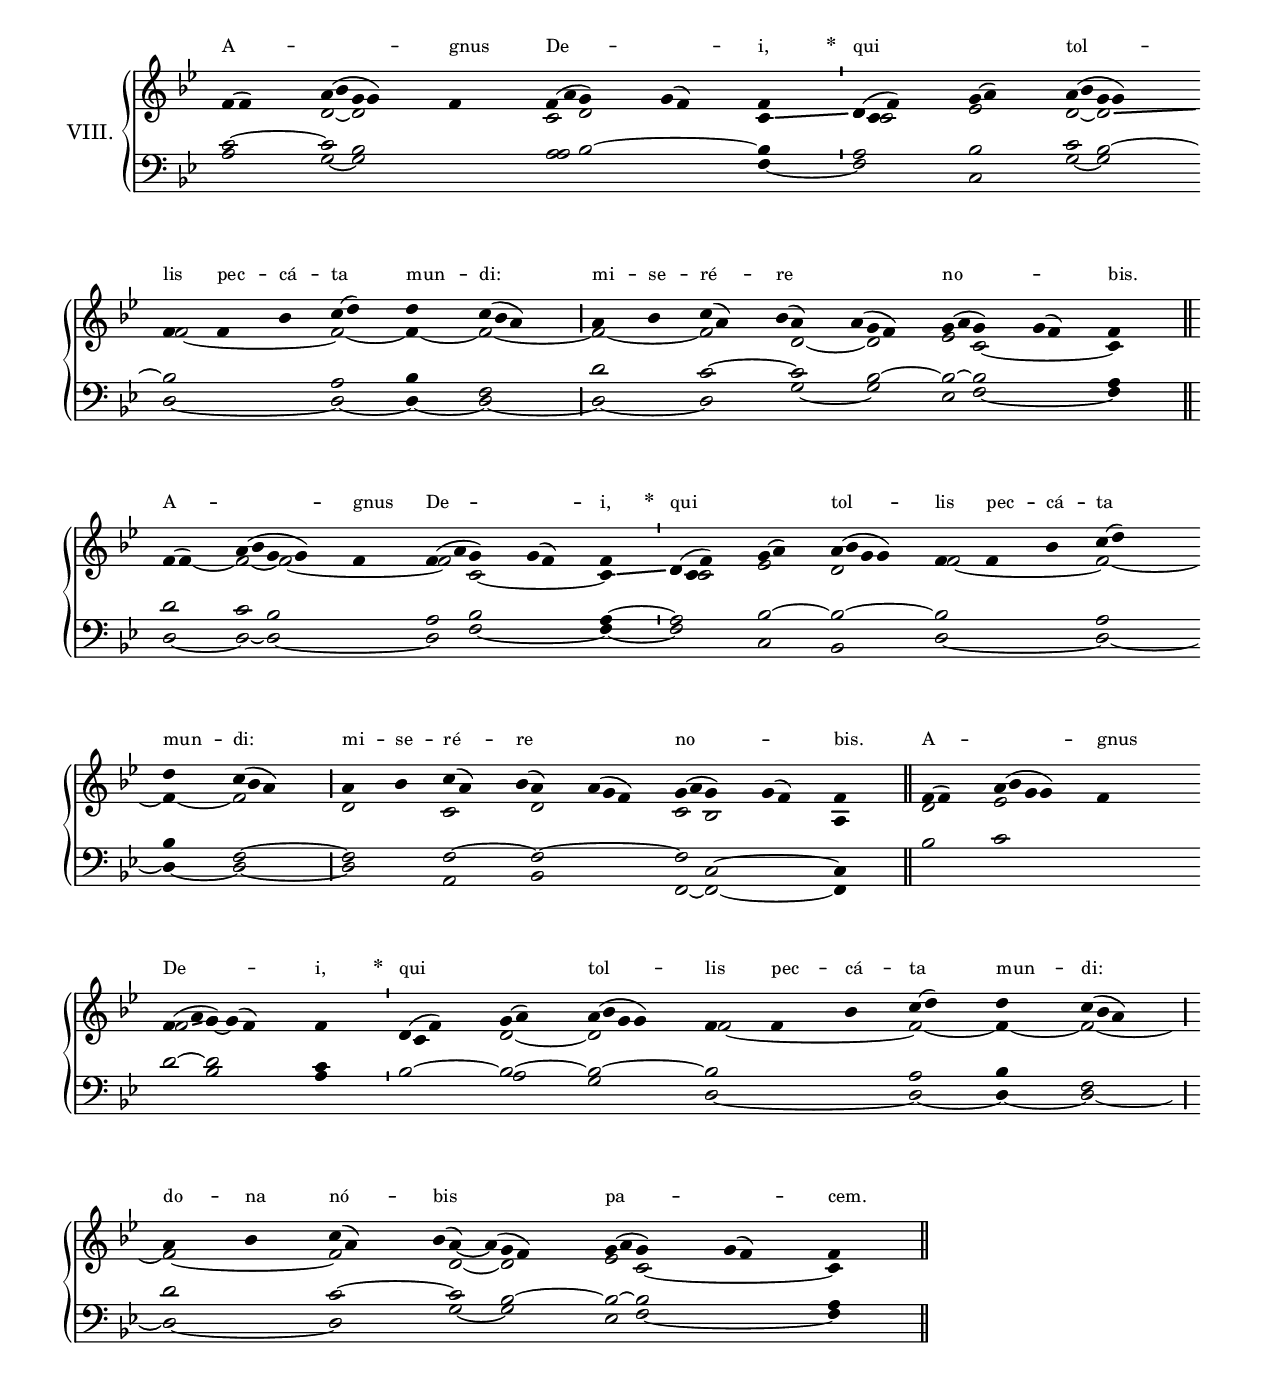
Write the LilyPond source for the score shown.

\version "2.18"
\include "gregorian.ly"
\include "noh2.ily"

%Page reference: page v.150
%(volume.page)

global = {
 \key f \mixolydian
 \cadenzaOn 
 \override Glissando #'thickness = #2.0
 \override Glissando #'breakable = ##t
}

chantText = \lyricmode {
A -- _ gnus De -- _ i, 
\set stanza = " * " qui _ tol -- lis pec -- cá -- ta mun -- di: 
mi -- se -- ré -- re _ no -- _ bis. 
A -- _ gnus De -- _ i, 
\set stanza = " * " qui _ tol -- lis pec -- cá -- ta mun -- di: 
mi -- se -- ré -- re _ no -- _ bis. 
A -- _ gnus De -- i, 
\set stanza = " * " qui _ tol -- lis pec -- cá -- ta mun -- di: 
do -- na nó -- bis pa -- _ cem. }

chantMusic = {
\tieDown   f'4 ( f'4) a'4 ( bes'4 g'4 g'4) f'4 f'4 ( a'4 g'4) g'4 ( f'4) f'4 \divisioMinima
 d'4 ( c'4 f'4)  g'4 ( a'4 )  a'4 ( bes'4 g'4 g'4 )\forceBreak
 f'4 f'4 bes'4 c''4 ( d''4) d''4 c''4 ( bes'4 a'4) \divisioMaior
 a'4 bes'4 c''4 ( a'4) bes'4 ( a'4) a'4 ( g'4 f'4) g'4 ( a'4 g'4) g'4 ( f'4) f'4 \finalis
 \forceBreak
 f'4 ( f'4) a'4 ( bes'4 g'4 g'4) f'4 f'4 ( a'4 g'4) g'4 ( f'4) f'4 \divisioMinima
 d'4 ( c'4 f'4) g'4 ( a'4) a'4 ( bes'4 g'4 g'4) f'4 f'4 bes'4 c''4 ( d''4) \forceBreak
 d''4 c''4 ( bes'4 a'4) \divisioMaior
 a'4 bes'4 c''4 ( a'4) bes'4 ( a'4) a'4 ( g'4 f'4) g'4 ( a'4 g'4) g'4 ( f'4) f'4 \finalis
 f'4 ( f'4) a'4 ( bes'4 g'4 g'4) f'4 \forceBreak
 f'4 ( a'4 g'4) ~ g'4 ( f'4) f'4 \divisioMinima
 d'4 ( c'4 f'4) g'4 ( a'4) a'4 ( bes'4 g'4 g'4) f'4 f'4 bes'4 c''4 ( d''4) d''4 c''4 ( bes'4 a'4) \divisioMaior
 \forceBreak
 a'4 bes'4 c''4 ( a'4) bes'4 ( a'4) ~ a'4 ( g'4 f'4) g'4 ( a'4 g'4) g'4 ( f'4) f'4 \finalis

}

altoMusic = {
r2 d'2 ~ d'2*3/2 c'2 d'2*3/2 c'4 -\tweak Glissando.Y-offset #-0.8 \glissando \divisioMinima
d'4 c'2 ees'2 d'2 ~ d'2 \glissando f'2*3/2 ~ f'2 ~ f'4 ~ f'2*3/2 ~ \divisioMaior
f'2 ~ f'2*3/2 d'2 ~ d'2 ees'2 c'2*3/2 ~ c'4 \finalis
r4 f'4 ~ f'2 ~ f'2*3/2 ~ f'2 c'2*3/2 ~ c'4 -\tweak Glissando.Y-offset #-0.8 \glissando \divisioMinima
d'4 c'2 ees'2 d'2*4/2 f'2*3/2 ~ f'2 ~ f'4 ~ f'2*3/2 \divisioMaior
d'2 c'2*3/2 d'2*4/2 c'2 bes2*3/2 a4 \finalis
d'2 ees'2*5/2 f'2 -\tweak Glissando.Y-offset #-0.8 \glissando g'4 r2*3/2 \divisioMinima
r2*3/2 d'2 ~ d'2*4/2 f'2*3/2 ~ f'2 ~ f'4 ~ f'2*3/2 ~ \divisioMaior
f'2 ~ f'2*3/2 d'2 ~ d'2 ees'2 c'2*3/2 ~ c'4 \finalis
}

tenorMusic = {
c'2 ~ c'2 bes2*3/2 a2 bes2*3/2 ~ bes4 \divisioMinima
a2*3/2 bes2 c'2 bes2 ~ bes2*3/2 a2 bes4 f2*3/2 \divisioMaior
d'2 c'2*3/2 ~ c'2 bes2 ~ bes2 ~ bes2*3/2 a4 \finalis
d'2 c'2 bes2*3/2 a2 bes2*3/2 a4 ~ \divisioMinima
a2*3/2 bes2 ~ bes2*4/2 ~ bes2*3/2 a2 bes4 f2*3/2 ~ \divisioMaior
f2 f2*3/2 ~ f2*4/2 ~ f2 c2*3/2 ~ c4 \finalis
bes2 c'2*5/2 d'2 ~ d'2*3/2 c'4 \divisioMinima
bes2*3/2 ~ bes2 ~ bes2*4/2 ~ bes2*3/2 a2 bes4 f2*3/2 \divisioMaior
d'2 c'2*3/2 ~ c'2 bes2 ~ bes2 ~ bes2*3/2 a4 \finalis
}

bassMusic = {
a2 g2 ~ g2*3/2 \shiftRight a2*5/2 f4 ~ \divisioMinima
f2*3/2 c2 g2 ~ g2 d2*3/2 ~ d2 ~ d4 ~ d2*3/2 ~ \divisioMaior
d2 ~ d2*3/2 g2 ~ g2 ees2 f2*3/2 ~ f4 \finalis
d2 ~ d2 ~ d2*3/2 ~ d2 f2*3/2 ~ f4 ~ \divisioMinima
f2*3/2 c2 bes,2*4/2 d2*3/2 ~ d2 ~ d4 ~ d2*3/2 ~ \divisioMaior
d2 a,2*3/2 bes,2*4/2 f,2 ~ f,2*3/2 ~ f,4 \finalis
s2*9/2 bes2*3/2 a4 \divisioMinima
s2*3/2 a2 g2*4/2 d2*3/2 ~ d2 ~ d4 ~ d2*3/2 ~ \divisioMaior
d2 ~ d2*3/2 g2 ~ g2 ees2 f2*3/2 ~ f4 \finalis
}

voiceLines = {
\voiceLineStyle


}

\score{
  <<
    \new Lyrics
    \new GrandStaff <<
      \set GrandStaff.autoBeaming = ##f
      \set GrandStaff.instrumentName = \markup \center-column {
        "VIII."
      }
      \new Staff = up <<
        \new Voice = "chant" {
          \voiceOne \global \chantMusic
        }
        \new Voice {
          \voiceTwo \global \altoMusic
        }
      >>

      \new Staff = down <<
        \clef bass
        \new Voice {
          \voiceOne \global \tenorMusic
        }
        \new Voice {
          \voiceTwo \global \bassMusic
        }
	\new Voice {
        \voiceThree \global \voiceLines
        }
      >>
    >>
    \context Lyrics {
      \lyricsto chant {
      \chantText
    }
    }
  >>
  \layout{
    }
  }
  
